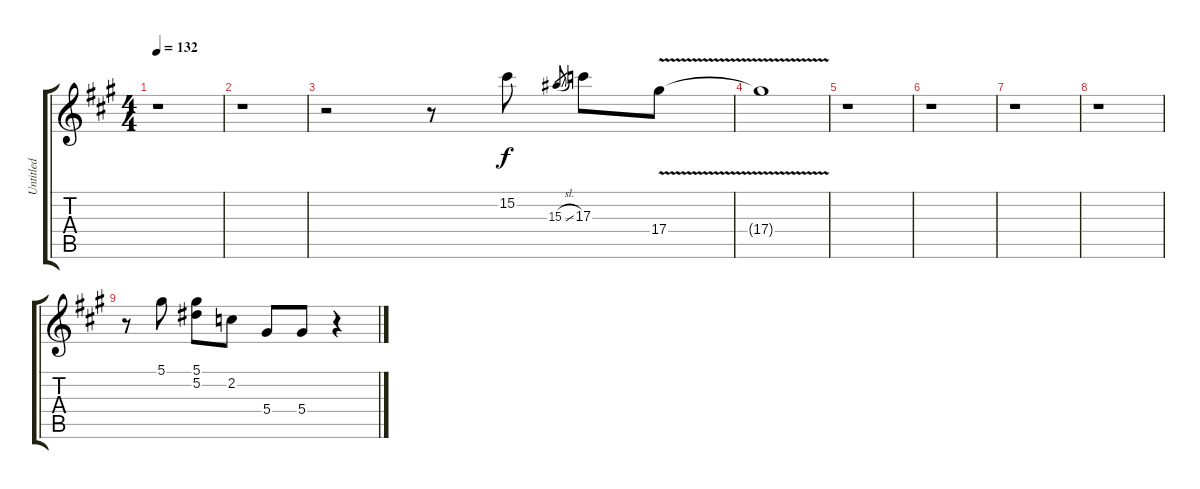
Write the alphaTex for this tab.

\track ("Untitled" "Untitled") {instrument distortionguitar}
\staff {score tabs}
\tuning (Eb4 Bb3 G3 Eb3 Bb2 Eb2) {hide}
\ts (4 4)
\tempo 132
\clef g2
\ks a
r.1{dy f} |
r.1 |
r.2 r.8 15.2.8 15.3{sl}.8{gr} 17.3.8 17.4{v}.8 |
17.4{v t}.1 |
r.1 |
r.1 |
r.1 |
r.1 |
r.8 5.1.8 (5.1 5.2).8 2.2.8 5.4.8 5.4.8 r.4
